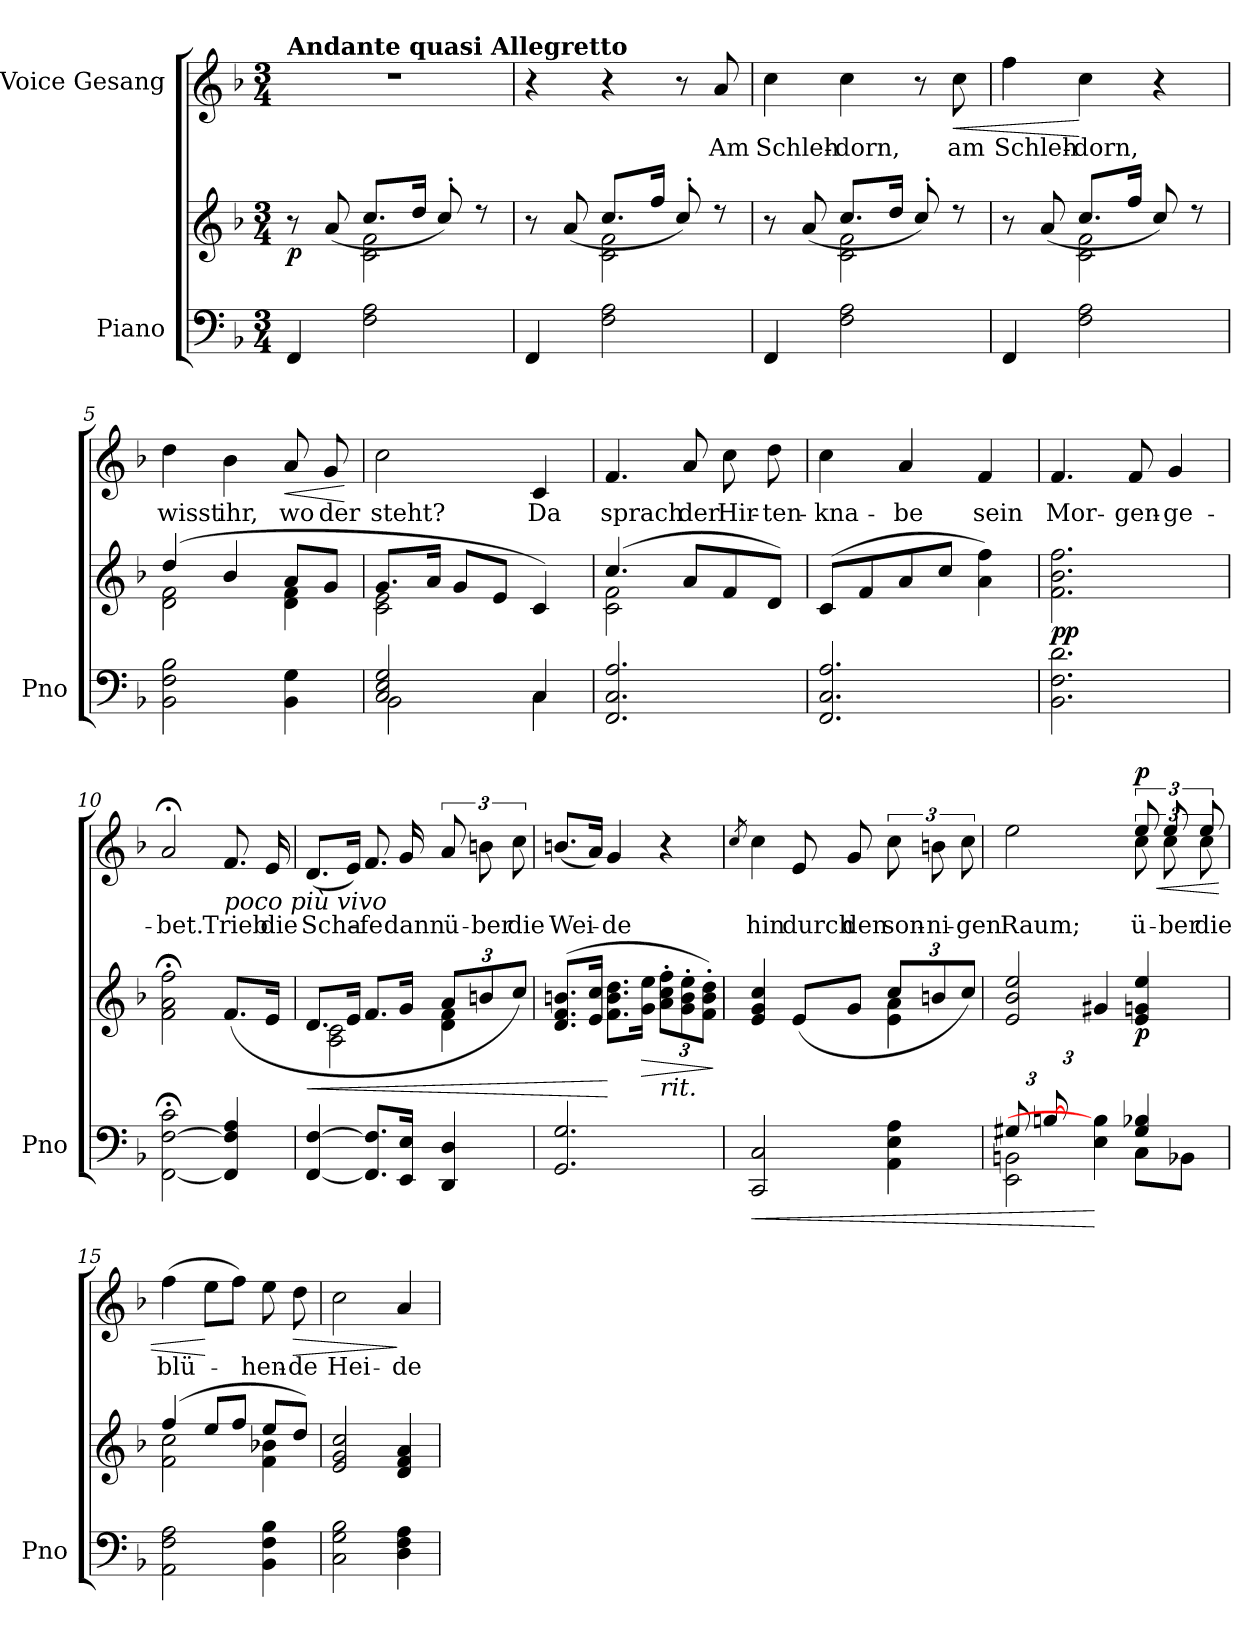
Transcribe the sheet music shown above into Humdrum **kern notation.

**kern	**kern	**dynam	**kern	**text	**dynam
*part2	*part2	*part2	*part1	*part1	*part1
*staff3	*staff2	*staff2/3	*staff1	*staff1	*staff1
*I"Piano	*	*	*I"Voice Gesang	*	*
*I'Pno	*	*	*	*	*
*clefF4	*clefG2	*	*clefG2	*	*
*k[b-]	*k[b-]	*	*k[b-]	*	*
*M3/4	*M3/4	*	*M3/4	*	*
=1	=1	=1	=1	=1	=1
*	*^	*	*	*	*
!	!	!	!	!LO:TX:a:B:t=Andante quasi Allegretto	!	!
!	!	!	!LO:DY:b	!	!	!
4FF/	8r	4ryy	p	2.r	.	.
.	(8a/	.	.	.	.	.
2F\ 2A\	8.cc/L	2c\ 2f\	.	.	.	.
.	16dd/Jk	.	.	.	.	.
.	8cc'/)	.	.	.	.	.
.	8r	.	.	.	.	.
=2	=2	=2	=2	=2	=2	=2
4FF/	8r	4ryy	.	4r	.	.
.	(8a/	.	.	.	.	.
2F\ 2A\	8.cc/L	2c\ 2f\	.	4r	.	.
.	16ff/Jk	.	.	.	.	.
.	8cc'/)	.	.	8r	.	.
!	!	!	!	!	!LO:LY:b	!
.	8r	.	.	8a/	Am	.
=3	=3	=3	=3	=3	=3	=3
!	!	!	!	!	!LO:LY:b	!
4FF/	8r	4ryy	.	4cc\	Schleh-	.
.	(8a/	.	.	.	.	.
!	!	!	!	!	!LO:LY:b	!
2F\ 2A\	8.cc/L	2c\ 2f\	.	4cc\	-dorn,	.
.	16dd/Jk	.	.	.	.	.
.	8cc'/)	.	.	8r	.	.
!	!	!	!	!	!LO:LY:b	!LO:HP:b
.	8r	.	.	8cc\	am	<
=4	=4	=4	=4	=4	=4	=4
!	!	!	!	!	!LO:LY:b	!
4FF/	8r	4ryy	.	4ff\	Schleh-	.
.	(8a/	.	.	.	.	.
!	!	!	!	!	!LO:LY:b	!
2F\ 2A\	8.cc/L	2c\ 2f\	.	4cc\	-dorn,	[
.	16ff/Jk	.	.	.	.	.
.	8cc/)	.	.	4r	.	.
.	8r	.	.	.	.	.
!!LO:LB:g=z
=5	=5	=5	=5	=5	=5	=5
!	!	!	!	!	!LO:LY:b	!
2BB-\ 2F\ 2B-\	(4dd/	2d\ 2f\	.	4dd\	wisst	.
!	!	!	!	!	!LO:LY:b	!
.	4b-/	.	.	4b-\	ihr,	.
!	!	!	!	!	!LO:LY:b	!LO:HP:b
4BB-\ 4G\	8a/L	4d\ 4f\	.	8a/	wo	<
!	!	!	!	!	!LO:LY:b	!
.	8g/J	.	.	8g/	der	.
*	*v	*v	*	*	*	*
.	.	.	.	.	[
=6	=6	=6	=6	=6	=6
*^	*^	*	*	*	*
!	!	!	!	!	!	!LO:LY:b	!
2C/ 2E/ 2G/	2BB-\	8.g/L	2c\ 2e\	.	2cc\	steht?	.
.	.	16a/Jk	.	.	.	.	.
.	.	8g/L	.	.	.	.	.
.	.	8e/J	.	.	.	.	.
!	!	!	!	!	!	!LO:LY:b	!LO:DY:a
!	!	!	!	!	!	!	!LO:DY:n=1:a
4C/	4C\	4c/)	4ryy	.	4c/	Da	p other-dynamics
=7	=7	=7	=7	=7	=7	=7	=7
!	!	!	!	!	!	!LO:LY:b	!
*v	*v	*	*	*	*	*	*
2.FF/ 2.C/ 2.A/	(4.cc/	2c\ 2f\	.	4.f/	sprach	.
!	!	!	!	!	!LO:LY:b	!
.	8a/L	.	.	8a/	der	.
!	!	!	!	!	!LO:LY:b	!
.	8f/	4ryy	.	8cc\	Hir-	.
!	!	!	!	!	!LO:LY:b	!
.	8d/J)	.	.	8dd\	-ten-	.
*	*v	*v	*	*	*	*
=8	=8	=8	=8	=8	=8
!	!	!	!	!LO:LY:b	!
2.FF/ 2.C/ 2.A/	(8c/L	.	4cc\	-kna-	.
.	8f/	.	.	.	.
!	!	!	!	!LO:LY:b	!
.	8a/	.	4a/	-be	.
.	8cc/J	.	.	.	.
!	!	!	!	!LO:LY:b	!
.	4a\ 4ff\)	.	4f/	sein	.
!!LO:LB:g=z
=9	=9	=9	=9	=9	=9
!	!	!LO:DY:b	!	!LO:LY:b	!
2.BB-\ 2.F\ 2.d\	2.f\ 2.b-\ 2.ff\	pp	4.f/	Mor-	.
!	!	!	!	!LO:LY:b	!
.	.	.	8f/	-gen-	.
!	!	!	!	!LO:LY:b	!
.	.	.	4g/	-ge-	.
=10	=10	=10	=10	=10	=10
!	!	!	!	!LO:LY:b	!
[2FF\;< [<2F\;< 2c\;<	2f\;< 2a\;< 2ff\;<	.	2a;</	-bet.	.
!	!	!	!LO:TX:b:i:t=poco più vivo	!	!
!	!	!	!	!LO:LY:b	!
4FF/] 4F/] 4A/	(8.f/L	.	8.f/	Trieb	.
!	!	!	!	!LO:LY:b	!
.	16e/Jk	.	16e/	die	.
=11	=11	=11	=11	=11	=11
!	!	!LO:HP:b	!	!LO:LY:b	!
*	*^	*	*	*	*
[4FF/ [4F/	8.d/L	2A\ 2c\	<	(8.d/L	Scha-	.
.	16e/Jk	.	.	16e/Jk)	.	.
!	!	!	!	!	!LO:LY:b	!
8.FF/] 8.F/]L	8.f/L	.	.	8.f/	-fe	.
!	!	!	!	!	!LO:LY:b	!
16EE/ 16E/Jk	16g/Jk	.	.	16g/	dann	.
*	*Xbrackettup	*	*	*	*	*
!	!	!	!	!	!LO:LY:b	!
4DD/ 4D/	12a/L	4d\ 4f\	.	12a/	ü-	.
!	!	!	!	!	!LO:LY:b	!
.	12bn/	.	.	12bn\	-ber	.
!	!	!	!	!	!LO:LY:b	!
.	12cc/J)	.	.	12cc\	die	.
*	*v	*v	*	*	*	*
=12	=12	=12	=12	=12	=12
!	!	!	!	!LO:LY:b	!
2.GG/ 2.G/	(8.d/ 8.f/ 8.bn/L	.	(8.bn/L	Wei-	.
.	16e/ 16cc/Jk	.	16a/Jk)	.	.
!	!	!	!	!LO:LY:b	!
.	8.f\ 8.b\ 8.dd\L	[	4g/	-de	.
!	!	!LO:HP:b	!	!	!
.	16g\ 16ee\Jk	>	.	.	.
!	!LO:TX:b:i:t=rit.	!	!	!	!
.	12a\' 12cc\' 12ff\'L	.	4r	.	.
.	12g\' 12b\' 12ee\'	.	.	.	.
.	12f\' 12b\' 12dd\'J)	.	.	.	.
.	.	]	.	.	.
!!LO:PB:g=z
=13	=13	=13	=13	=13	=13
.	.	.	8qcc/	.	.
!	!	!LO:HP:b=2	!	!LO:LY:b	!
*	*^	*	*	*	*
2CC/ 2C/	4e/ 4g/ 4cc/	2ryy	<	4cc\	hin	.
!	!	!	!	!	!LO:LY:b	!
.	(8e/L	.	.	8e/	durch	.
!	!	!	!	!	!LO:LY:b	!
.	8g/J	.	.	8g/	den	.
!	!	!	!	!	!LO:LY:b	!
4AA\ 4E\ 4A\	12cc/L	4e\ 4a\	.	12cc\	son-	.
!	!	!	!	!	!LO:LY:b	!
.	12bn/	.	.	12bn\	-ni-	.
!	!	!	!	!	!LO:LY:b	!
.	12cc/J)	.	.	12cc\	-gen	.
=14	=14	=14	=14	=14	=14	=14
*Xbrackettup	*	*	*	*	*	*
*^	*	*	*	*	*	*
*	*^	*	*	*	*	*	*
!	!	!	!	!	!	!	!LO:LY:b	!
*	*	*	*	*	*	*^	*	*
(12G#X/L	2EE\ 2BBn\	4ryy	2e/ 2b-/ 2ee/	6ryy	.	2ee\	2ryy	Raum;	.
[12Bn/	.	.	.	.	.	.	.	.	.
3ryy	.	.	.	12e\J	.	.	.	.	.
.	.	4E\ 4B\]	.	4g#X/)	[	.	.	.	.
!	!	!	!	!	!LO:DY:b	!	!	!LO:LY:b	!LO:DY:a
4G#/ 4B-X/	8C\L	4ryy	4e/ 4gn/ 4ee/	4ryy	p	12ee/	12cc\	ü-	p
!	!	!	!	!	!	!	!	!LO:LY:b	!LO:HP:b
.	.	.	.	.	.	12ee/	12cc\	-ber	<
.	8BB-X\J	.	.	.	.	.	.	.	.
!	!	!	!	!	!	!	!	!LO:LY:b	!
.	.	.	.	.	.	12ee/	12cc\	die	.
*v	*v	*v	*	*	*	*	*	*	*
=15	=15	=15	=15	=15	=15	=15	=15
!	!	!	!	!	!	!LO:LY:b	!
*	*	*	*	*v	*v	*	*
2AA\ 2F\ 2A\	(4ff/	2f\ 2cc\	.	(4ff\	blü-	.
.	8ee/L	.	.	8ee\L	.	[
.	8ff/J	.	.	8ff\J)	.	.
!	!	!	!	!	!LO:LY:b	!
4BB-\ 4F\ 4B-\	8ee/L	4f\ 4b-X\	.	8ee\	-hen-	.
!	!	!	!	!	!LO:LY:b	!LO:HP:b
.	8dd/J)	.	.	8dd\	-de	>
*	*v	*v	*	*	*	*
=16	=16	=16	=16	=16	=16
!	!	!	!	!LO:LY:b	!
2C\ 2G\ 2B-\	2e/ 2g/ 2cc/	.	2cc\	Hei-	.
!	!	!	!	!LO:LY:b	!
4D\ 4F\ 4A\	4d/ 4f/ 4a/	.	4a/	-de	]
=	=	=	=	=	=
*-	*-	*-	*-	*-	*-
